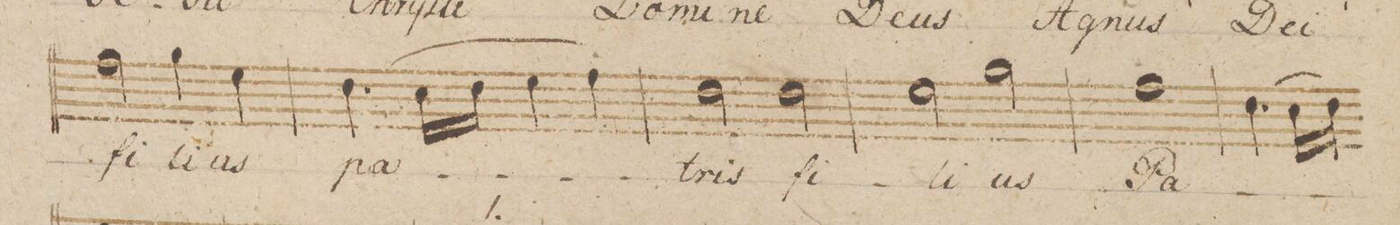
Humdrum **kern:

**kern	**text	**dynam
*I"Alto.	*	*
*clefC3	*	*
*k[b-]	*	*
*met(c)	*	*
*M4/4	*	*
2g\	fi-	.
4a\	-li-	.
4f\	-us	.
=60	=60	=60
(>4.e\	pa-	.
16d\LL	.	.
16e\JJ	.	.
4f\	.	.
4g\)	.	.
=61	=61	=61
2e\	-tris	.
2e\	fi-	.
=62	=62	=62
2f\	-li-	.
2a\	-us	.
=63	=63	=63
1g	Pa-	.
=64	=64	=64
(>4.e\	.	.
16d\LL	.	.
16e\JJ)	.	.
*-	*-	*-
